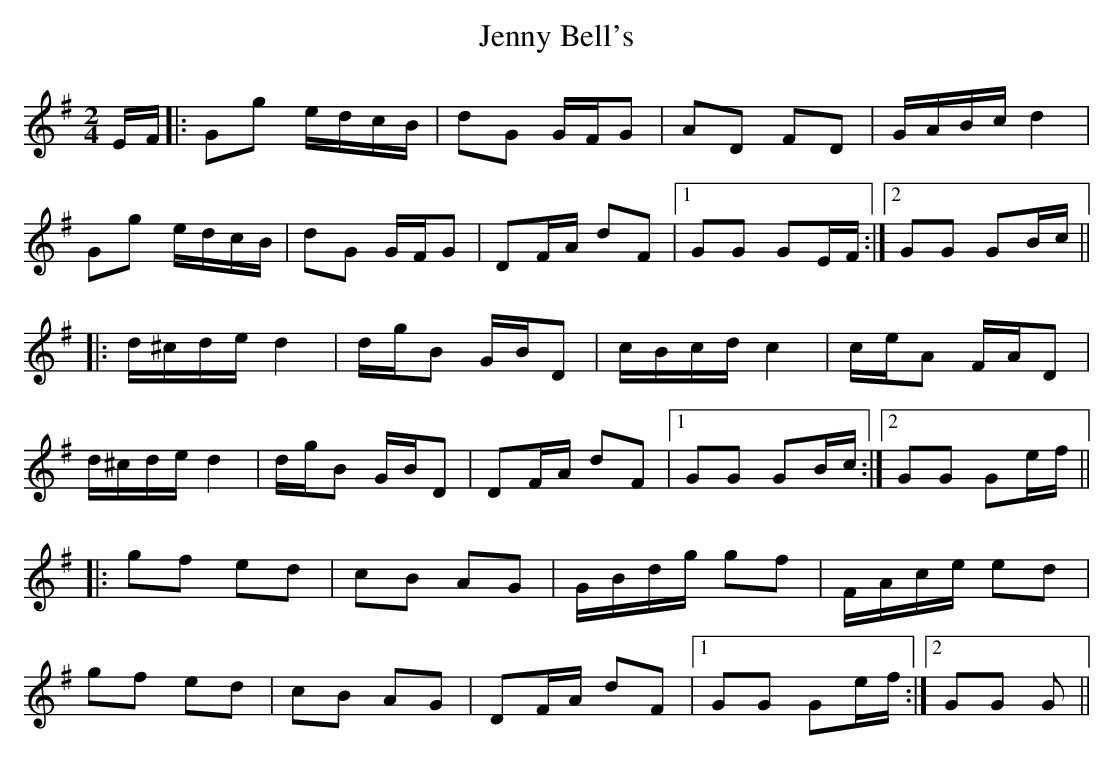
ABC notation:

X:1
T: Jenny Bell's
M: 2/4
L: 1/8
K:Gmaj
E/F/|:Gg e/d/c/B/|dG G/F/G|AD FD|G/A/B/c/ d2|
Gg e/d/c/B/|dG G/F/G|DF/A/ dF|1GG GE/F/:|2GG GB/c/||
|:d/^c/d/e/ d2|d/g/B G/B/D|c/B/c/d/ c2|c/e/A F/A/D|
d/^c/d/e/ d2|d/g/B G/B/D|DF/A/ dF|1GG GB/c/:|2GG Ge/f/||
|:gf ed|cB AG|G/B/d/g/ gf|F/A/c/e/ ed|
gf ed|cB AG|DF/A/ dF|1GG Ge/f/:|2GG G||
